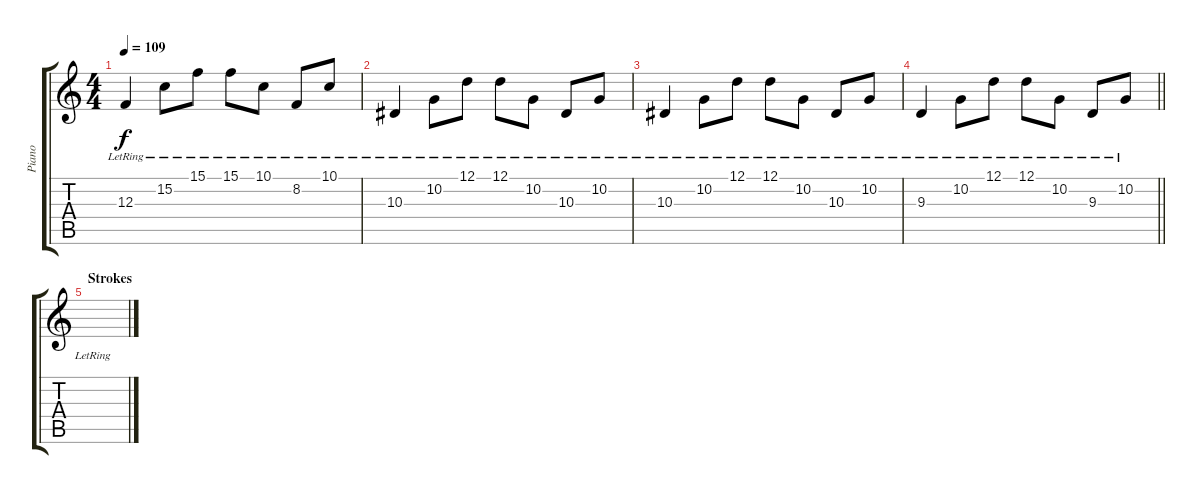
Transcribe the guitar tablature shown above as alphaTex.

\track ("Piano" "Piano") {instrument acousticgrandpiano}
\staff {score tabs}
\tuning (D4 A3 F3 C3 G2 D2) {hide}
\ts (4 4)
\tempo 109
\clef g2
\ks c
12.3{lr}.4{dy f} 15.2{lr}.8 15.1{lr}.8 15.1{lr}.8 10.1{lr}.8 8.2{lr}.8 10.1{lr}.8 |
10.3{lr}.4 10.2{lr}.8 12.1{lr}.8 12.1{lr}.8 10.2{lr}.8 10.3{lr}.8 10.2{lr}.8 |
10.3{lr}.4 10.2{lr}.8 12.1{lr}.8 12.1{lr}.8 10.2{lr}.8 10.3{lr}.8 10.2{lr}.8 |
\barLineRight lightlight
9.3{lr}.4 10.2{lr}.8 12.1{lr}.8 12.1{lr}.8 10.2{lr}.8 9.3{lr}.8 10.2{lr}.8 |
\section ("" "Strokes")
